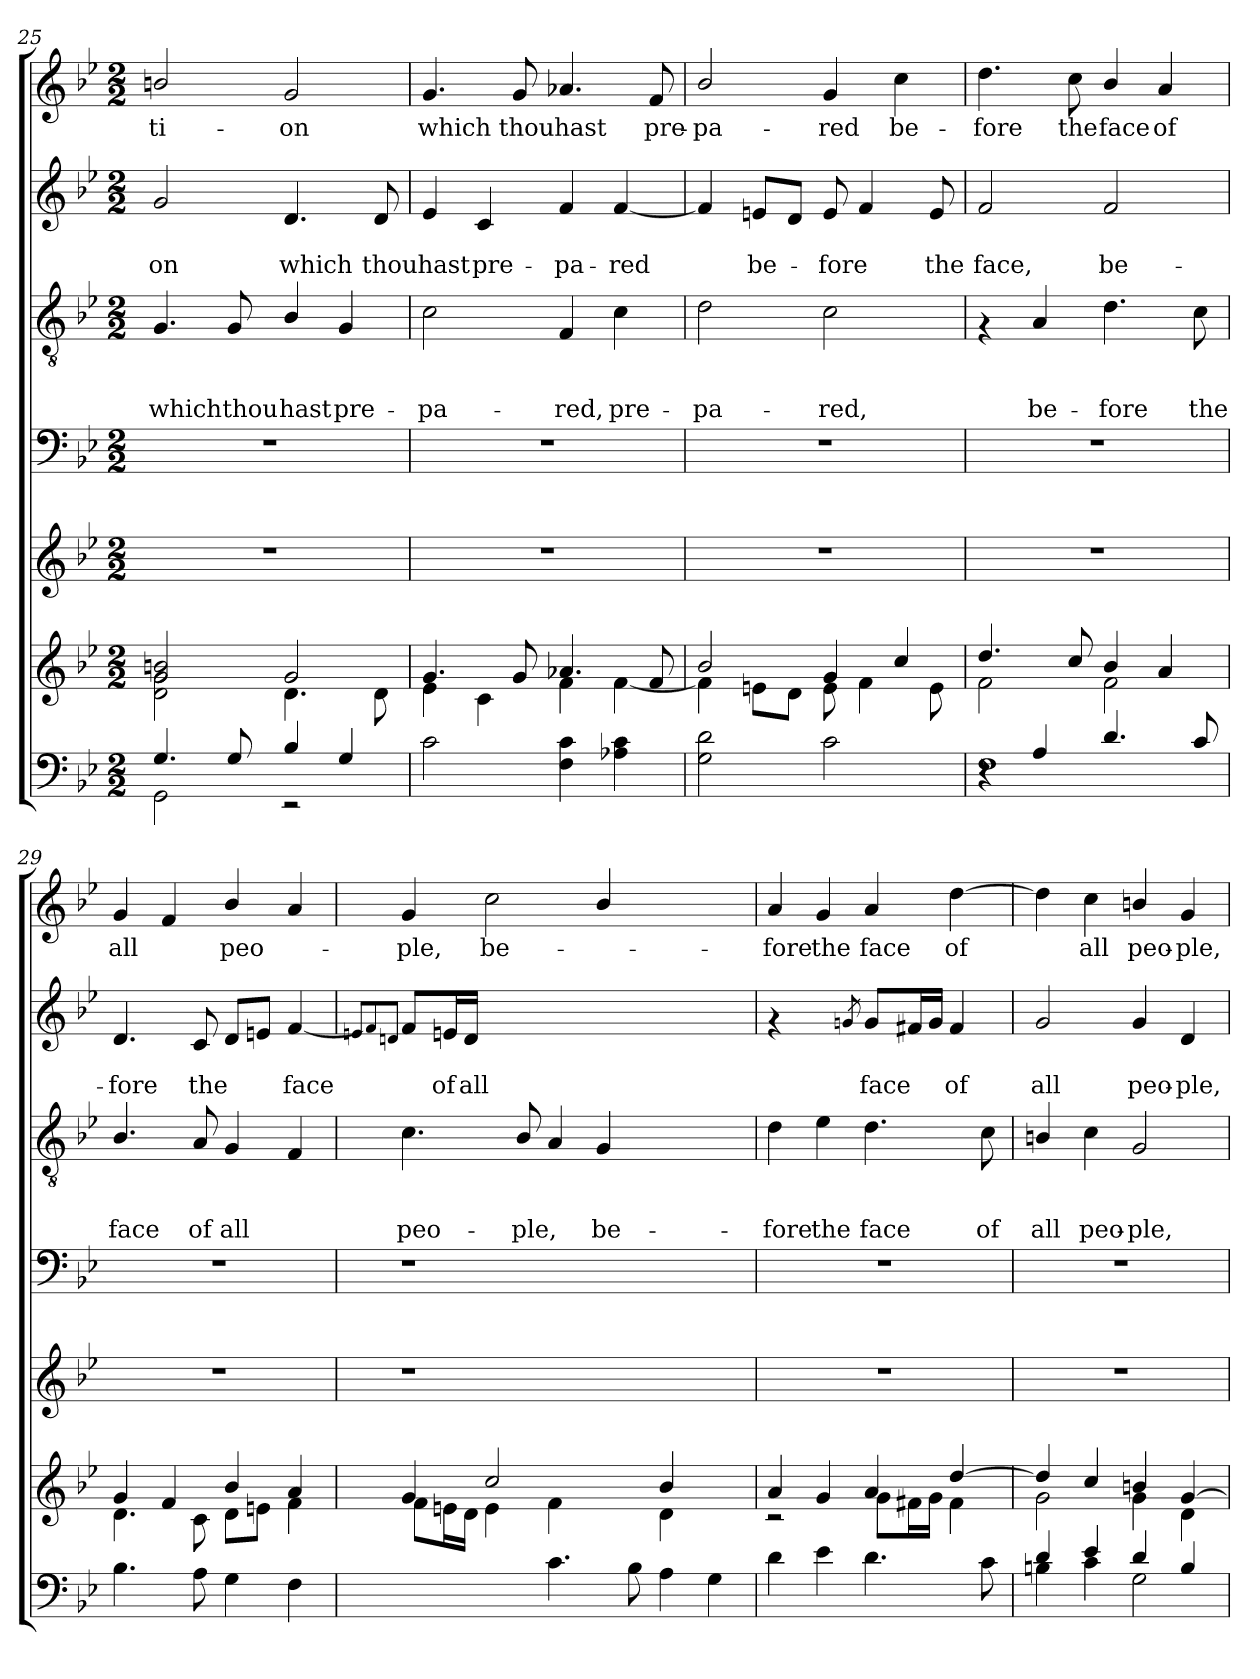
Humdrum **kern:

**kern	**kern	**kern	**kern	**kern	**text	**text	**text	**kern	**text	**text	**kern	**text
*part6	*part6	*part5	*part4	*part3	*part3	*part3	*part3	*part2	*part2	*part2	*part1	*part1
*staff7	*staff6	*staff5	*staff4	*staff3	*staff3	*staff3	*staff3	*staff2	*staff2	*staff2	*staff1	*staff1
*clefF4	*clefG2	*clefG2	*clefF4	*clefGv2	*	*	*	*clefG2	*	*	*clefG2	*
*k[b-e-]	*k[b-e-]	*k[b-e-]	*k[b-e-]	*k[b-e-]	*	*	*	*k[b-e-]	*	*	*k[b-e-]	*
*B-:	*B-:	*B-:	*B-:	*B-:	*	*	*	*B-:	*	*	*B-:	*
*M2/2	*M2/2	*M2/2	*M2/2	*M2/2	*	*	*	*M2/2	*	*	*M2/2	*
=25	=25	=25	=25	=25	=25	=25	=25	=25	=25	=25	=25	=25
*^	*^	*	*	*	*	*	*	*	*	*	*	*
!	!	!	!	!	!	!	!	!	!LO:LY:b	!	!	!LO:LY:b	!	!LO:LY:b
4.G/	2GG\	2g/ 2bn/	2d\ 2g\	1r	1r	4.G/	.	.	which	2g/	.	-on	2bn/	-ti-
!	!	!	!	!	!	!	!	!	!LO:LY:b	!	!	!	!	!
8G/	.	.	.	.	.	8G/	.	.	thou	.	.	.	.	.
!	!	!	!	!	!	!	!	!	!LO:LY:b	!	!	!LO:LY:b	!	!LO:LY:b
4B-/	2r	2g/	4.d\	.	.	4B-/	.	.	hast	4.d/	.	which	2g/	-on
!	!	!	!	!	!	!	!	!	!LO:LY:b	!	!	!	!	!
4G/	.	.	.	.	.	4G/	.	.	pre-	.	.	.	.	.
!	!	!	!	!	!	!	!	!	!	!	!	!LO:LY:b	!	!
.	.	.	8d\	.	.	.	.	.	.	8d/	.	thou	.	.
*v	*v	*	*	*	*	*	*	*	*	*	*	*	*	*
=26	=26	=26	=26	=26	=26	=26	=26	=26	=26	=26	=26	=26	=26
!	!	!	!	!	!	!	!	!LO:LY:b	!	!	!LO:LY:b	!	!LO:LY:b
2c\	4.g/	4e-\	1r	1r	2c\	.	.	-pa-	4e-/	.	hast	4.g/	which
!	!	!	!	!	!	!	!	!	!	!	!LO:LY:b	!	!
.	.	4c\	.	.	.	.	.	.	4c/	.	pre-	.	.
!	!	!	!	!	!	!	!	!	!	!	!	!	!LO:LY:b
.	8g/	.	.	.	.	.	.	.	.	.	.	8g/	thou
!	!	!	!	!	!	!	!	!LO:LY:b	!	!	!LO:LY:b	!	!LO:LY:b
4F\ 4c\	4.a-X/	4f\	.	.	4F/	.	.	-red,	4f/	.	-pa-	4.a-X/	hast
!	!	!	!	!	!	!	!	!LO:LY:b	!	!	!LO:LY:b	!	!
4A-X\ 4c\	.	[<4f\	.	.	4c\	.	.	pre-	[<4f/	.	-red	.	.
!	!	!	!	!	!	!	!	!	!	!	!	!	!LO:LY:b
.	8f/	.	.	.	.	.	.	.	.	.	.	8f/	pre-
=27	=27	=27	=27	=27	=27	=27	=27	=27	=27	=27	=27	=27	=27
!	!	!	!	!	!	!	!	!LO:LY:b	!	!	!	!	!LO:LY:b
2G\ 2d\	2b-/	4f\]	1r	1r	2d\	.	.	-pa-	4f/]	.	.	2b-/	-pa-
!	!	!	!	!	!	!	!	!	!	!	!LO:LY:b	!	!
.	.	8en\L	.	.	.	.	.	.	8en/L	.	be-	.	.
.	.	8d\J	.	.	.	.	.	.	8d/J	.	.	.	.
!	!	!	!	!	!	!	!	!LO:LY:b	!	!	!LO:LY:b	!	!LO:LY:b
2c\	4g/	8e\	.	.	2c\	.	.	-red,	8e/	.	-fore	4g/	-red
.	.	4f\	.	.	.	.	.	.	4f/	.	.	.	.
!	!	!	!	!	!	!	!	!	!	!	!	!	!LO:LY:b
.	4cc/	.	.	.	.	.	.	.	.	.	.	4cc\	be-
!	!	!	!	!	!	!	!	!	!	!	!LO:LY:b	!	!
.	.	8e\	.	.	.	.	.	.	8e/	.	the	.	.
=28	=28	=28	=28	=28	=28	=28	=28	=28	=28	=28	=28	=28	=28
*^	*	*	*	*	*	*	*	*	*	*	*	*	*
!	!	!	!	!	!	!	!	!	!	!	!	!LO:LY:b	!	!LO:LY:b
4rC	1F	4.dd/	2f\	1r	1r	4rF	.	.	.	2f/	.	face,	4.dd\	-fore
!	!	!	!	!	!	!	!	!	!LO:LY:b	!	!	!	!	!
4A/	.	.	.	.	.	4A/	.	.	be-	.	.	.	.	.
!	!	!	!	!	!	!	!	!	!	!	!	!	!	!LO:LY:b
.	.	8cc/	.	.	.	.	.	.	.	.	.	.	8cc\	the
!	!	!	!	!	!	!	!	!	!LO:LY:b	!	!	!LO:LY:b	!	!LO:LY:b
4.d/	.	4b-/	2f\	.	.	4.d\	.	.	-fore	2f/	.	be-	4b-/	face
!	!	!	!	!	!	!	!	!	!	!	!	!	!	!LO:LY:b
.	.	4a/	.	.	.	.	.	.	.	.	.	.	4a/	of
!	!	!	!	!	!	!	!	!	!LO:LY:b	!	!	!	!	!
8c/	.	.	.	.	.	8c\	.	.	the	.	.	.	.	.
*v	*v	*	*	*	*	*	*	*	*	*	*	*	*	*
!!LO:PB:g=z
=29	=29	=29	=29	=29	=29	=29	=29	=29	=29	=29	=29	=29	=29
!	!	!	!	!	!	!	!	!LO:LY:b	!	!	!LO:LY:b	!	!LO:LY:b
4.B-\	4g/	4.d\	1r	1r	4.B-/	.	.	face	4.d/	.	-fore	4g/	all
.	4f/	.	.	.	.	.	.	.	.	.	.	4f/	.
!	!	!	!	!	!	!	!	!LO:LY:b	!	!	!LO:LY:b	!	!
8A\	.	8c\	.	.	8A/	.	.	of	8c/	.	the	.	.
!	!	!	!	!	!	!	!	!LO:LY:b	!	!	!	!	!LO:LY:b
4G\	4b-/	8d\L	.	.	4G/	.	.	all	8d/L	.	.	4b-/	peo-
.	.	8en\J	.	.	.	.	.	.	8en/J	.	.	.	.
!	!	!	!	!	!	!	!	!	!	!	!LO:LY:b	!	!
4F\	4a/	4f\	.	.	4F/	.	.	.	[<4f/	.	face	4a/	.
=30	=30	=30	=30	=30	=30	=30	=30	=30	=30	=30	=30	=30	=30
.	.	.	.	.	.	.	.	.	8qen/L	.	.	.	.
.	.	.	.	.	.	.	.	.	8qfn/]	.	.	.	.
.	.	.	.	.	.	.	.	.	8qdn/J	.	.	.	.
!	!	!	!	!	!	!	!	!LO:LY:b	!	!	!	!	!LO:LY:b
2ryy	4g/	8f\L	1r	1r	4.c\	.	.	peo-	8f/L	.	.	4g/	-ple,
!	!	!	!	!	!	!	!	!	!	!	!LO:LY:b	!	!
.	.	16en\L	.	.	.	.	.	.	16e/L	.	of	.	.
!	!	!	!	!	!	!	!	!	!	!	!LO:LY:b	!	!
.	.	16d\JJ	.	.	.	.	.	.	16d/JJ	.	all	.	.
!	!	!	!	!	!	!	!	!	!	!	!	!	!LO:LY:b
.	2cc/	4e\	.	.	.	.	.	.	1ryy	.	.	2cc\	be-
!	!	!	!	!	!	!	!	!LO:LY:b	!	!	!	!	!
.	.	.	.	.	8B-/	.	.	-ple,	.	.	.	.	.
4.c\	.	4f\	.	.	4A/	.	.	.	.	.	.	.	.
!	!	!	!	!	!	!	!	!LO:LY:b	!	!	!	!	!
.	4ryy	4ryy	.	.	4G/	.	.	be-	.	.	.	4b-/	.
8B-\	.	.	.	.	.	.	.	.	.	.	.	.	.
4A\	4b-/	4d\	2ryy	2ryy	2ryy	.	.	.	.	.	.	2ryy	.
4G\	4ryy	4ryy	.	.	.	.	.	.	4ryy	.	.	.	.
=31	=31	=31	=31	=31	=31	=31	=31	=31	=31	=31	=31	=31	=31
!	!	!	!	!	!	!	!	!LO:LY:b	!	!	!	!	!LO:LY:b
4d\	4a/	2rc	1r	1r	4d\	.	.	-fore	4rf	.	.	4a/	-fore
!	!	!	!	!	!	!	!	!LO:LY:b	!	!	!	!	!LO:LY:b
4e-\	4g/	.	.	.	4e-\	.	.	the	4ryy	.	.	4g/	the
.	.	.	.	.	.	.	.	.	8qgn/	.	.	.	.
!	!	!	!	!	!	!	!	!LO:LY:b	!	!	!LO:LY:b	!	!LO:LY:b
4.d\	4a/	8g\L	.	.	4.d\	.	.	face	8g/L	.	face	4a/	face
.	.	16f#X\L	.	.	.	.	.	.	16f#X/L	.	.	.	.
.	.	16g\JJ	.	.	.	.	.	.	16g/JJ	.	.	.	.
!	!	!	!	!	!	!	!	!	!	!	!LO:LY:b	!	!LO:LY:b
.	[>4dd/	4f#\	.	.	.	.	.	.	4f#/	.	of	[>4dd\	of
!	!	!	!	!	!	!	!	!LO:LY:b	!	!	!	!	!
8c\	.	.	.	.	8c\	.	.	of	.	.	.	.	.
=32	=32	=32	=32	=32	=32	=32	=32	=32	=32	=32	=32	=32	=32
*^	*	*	*	*	*	*	*	*	*	*	*	*	*
!	!	!	!	!	!	!	!	!	!LO:LY:b	!	!	!LO:LY:b	!	!
4d/	4Bn\	4dd/]	2g\	1r	1r	4Bn/	.	.	all	2g/	.	all	4dd\]	.
!	!	!	!	!	!	!	!	!	!LO:LY:b	!	!	!	!	!LO:LY:b
4e-/	4c\	4cc/	.	.	.	4c\	.	.	peo-	.	.	.	4cc\	all
!	!	!	!	!	!	!	!	!	!LO:LY:b	!	!	!LO:LY:b	!	!LO:LY:b
4d/	2G\	4bn/	4g\	.	.	2G/	.	.	-ple,	4g/	.	peo-	4bn/	peo-
!	!	!	!	!	!	!	!	!	!	!	!	!LO:LY:b	!	!LO:LY:b
4B/	.	[>4g/	4d\	.	.	.	.	.	.	4d/	.	-ple,	4g/	-ple,
*v	*v	*	*	*	*	*	*	*	*	*	*	*	*	*
*	*v	*v	*	*	*	*	*	*	*	*	*	*	*
=	=	=	=	=	=	=	=	=	=	=	=	=
*-	*-	*-	*-	*-	*-	*-	*-	*-	*-	*-	*-	*-
